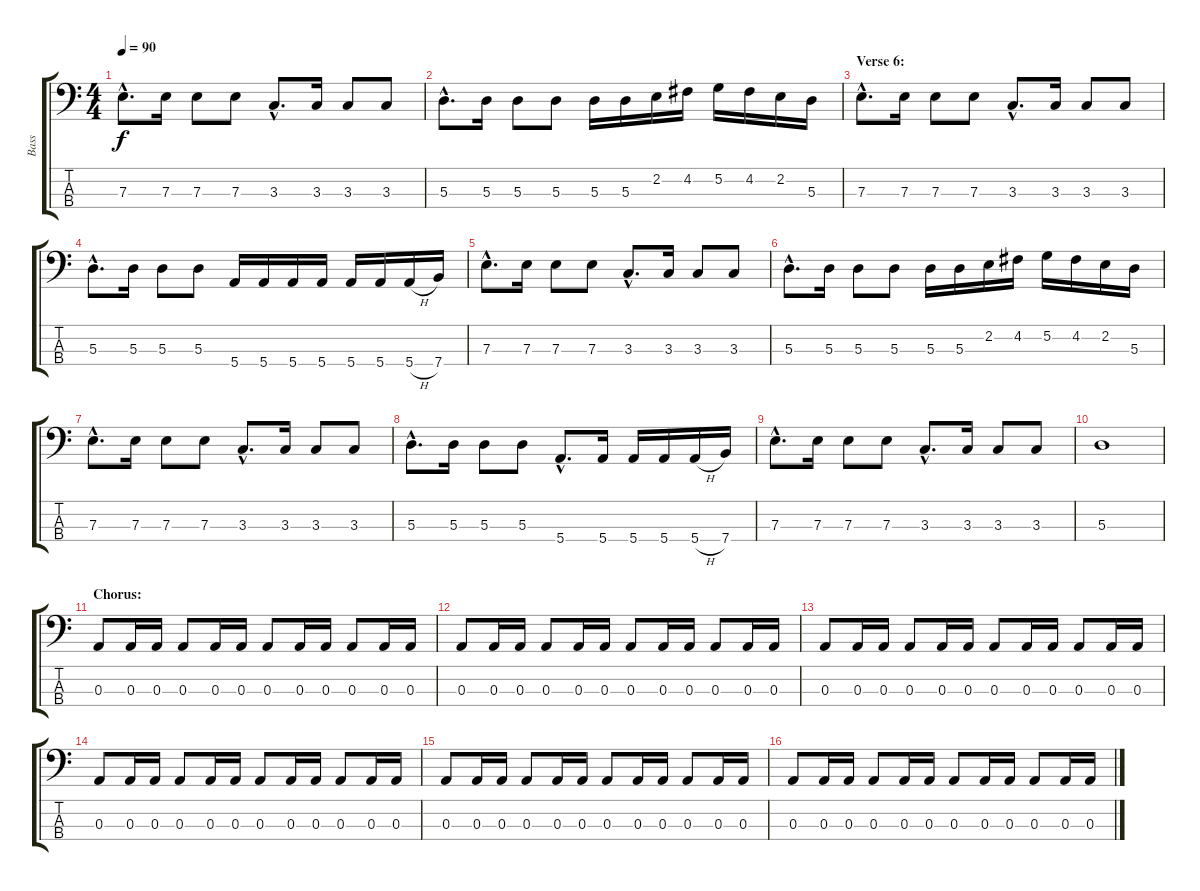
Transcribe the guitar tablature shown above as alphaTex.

\track ("Bass" "Bass") {instrument electricbasspick}
\staff {score tabs}
\tuning (G2 D2 A1 E1) {hide}
\ts (4 4)
\tempo 90
\clef f4
\ks c
7.3{hac}.8{d dy f} 7.3.16 7.3.8 7.3.8 3.3{hac}.8{d} 3.3.16 3.3.8 3.3.8 |
5.3{hac}.8{d} 5.3.16 5.3.8 5.3.8 5.3.16 5.3.16 2.2.16 4.2.16 5.2.16 4.2.16 2.2.16 5.3.16 |
\section ("" "Verse 6:")
7.3{hac}.8{d} 7.3.16 7.3.8 7.3.8 3.3{hac}.8{d} 3.3.16 3.3.8 3.3.8 |
5.3{hac}.8{d} 5.3.16 5.3.8 5.3.8 5.4.16 5.4.16 5.4.16 5.4.16 5.4.16 5.4.16 5.4{h}.16 7.4.16 |
7.3{hac}.8{d} 7.3.16 7.3.8 7.3.8 3.3{hac}.8{d} 3.3.16 3.3.8 3.3.8 |
5.3{hac}.8{d} 5.3.16 5.3.8 5.3.8 5.3.16 5.3.16 2.2.16 4.2.16 5.2.16 4.2.16 2.2.16 5.3.16 |
7.3{hac}.8{d} 7.3.16 7.3.8 7.3.8 3.3{hac}.8{d} 3.3.16 3.3.8 3.3.8 |
5.3{hac}.8{d} 5.3.16 5.3.8 5.3.8 5.4{hac}.8{d} 5.4.16 5.4.16 5.4.16 5.4{h}.16 7.4.16 |
7.3{hac}.8{d} 7.3.16 7.3.8 7.3.8 3.3{hac}.8{d} 3.3.16 3.3.8 3.3.8 |
5.3.1 |
\section ("" "Chorus:")
0.3.8 0.3.16 0.3.16 0.3.8 0.3.16 0.3.16 0.3.8 0.3.16 0.3.16 0.3.8 0.3.16 0.3.16 |
0.3.8 0.3.16 0.3.16 0.3.8 0.3.16 0.3.16 0.3.8 0.3.16 0.3.16 0.3.8 0.3.16 0.3.16 |
0.3.8 0.3.16 0.3.16 0.3.8 0.3.16 0.3.16 0.3.8 0.3.16 0.3.16 0.3.8 0.3.16 0.3.16 |
0.3.8 0.3.16 0.3.16 0.3.8 0.3.16 0.3.16 0.3.8 0.3.16 0.3.16 0.3.8 0.3.16 0.3.16 |
0.3.8 0.3.16 0.3.16 0.3.8 0.3.16 0.3.16 0.3.8 0.3.16 0.3.16 0.3.8 0.3.16 0.3.16 |
0.3.8 0.3.16 0.3.16 0.3.8 0.3.16 0.3.16 0.3.8 0.3.16 0.3.16 0.3.8 0.3.16 0.3.16
